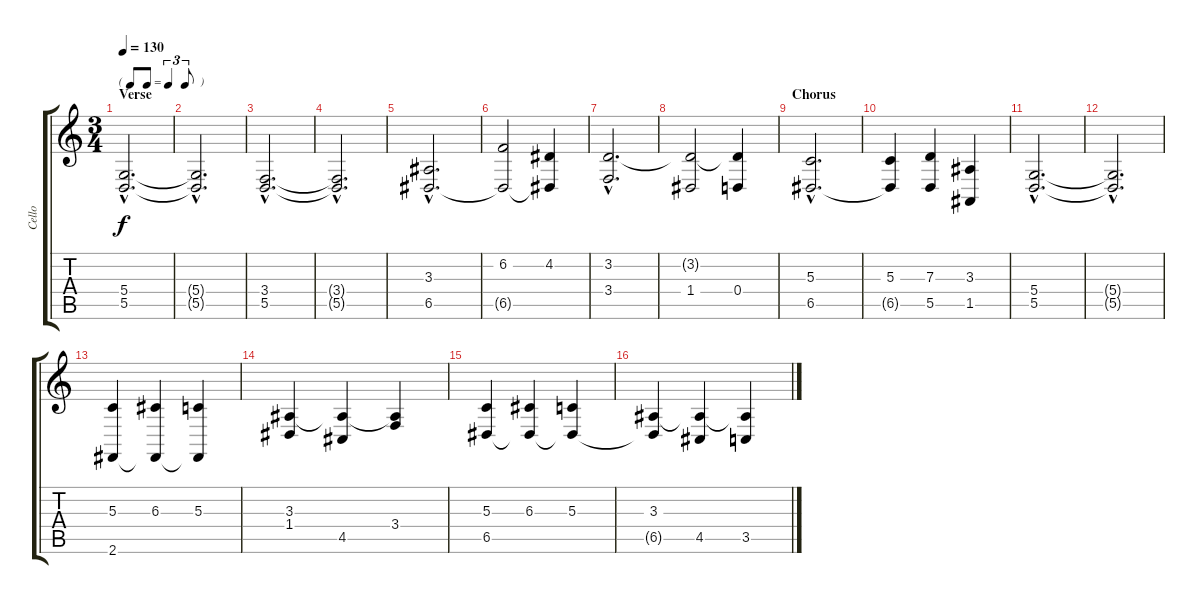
\track ("Cello" "Cello") {instrument cello}
\staff {score tabs}
\tuning (E4 B3 G3 D3 A2 E2) {hide}
\ts (3 4)
\tf triplet8th
\section ("" "Verse")
\tempo 130
\clef g2
\ks c
(5.4{hac} 5.5{hac}).2{d dy f} |
(5.4{hac t} 5.5{hac t}).2{d} |
(3.4{hac} 5.5{hac}).2{d} |
(3.4{hac t} 5.5{hac t}).2{d} |
(3.3{hac} 6.5{hac}).2{d} |
(6.2 6.5{t}).2 (4.2 6.5{t}).4 |
(3.2{hac} 3.4{hac}).2{d} |
(3.2{t} 1.4).2 (3.2{t} 0.4).4 |
\section ("" "Chorus")
(5.3{hac} 6.5{hac}).2{d} |
(5.3 6.5{t}).4 (7.3 5.5).4 (3.3 1.5).4 |
(5.4{hac} 5.5{hac}).2{d} |
(5.4{hac t} 5.5{hac t}).2{d} |
(5.3 2.6).4 (6.3 2.6{t}).4 (5.3 2.6{t}).4 |
(3.3 1.4).4 (3.3{t} 4.5).4 (3.3{t} 3.4).4 |
(5.3 6.5).4 (6.3 6.5{t}).4 (5.3 6.5{t}).4 |
(3.3 6.5{t}).4 (3.3{t} 4.5).4 (3.3{t} 3.5).4
